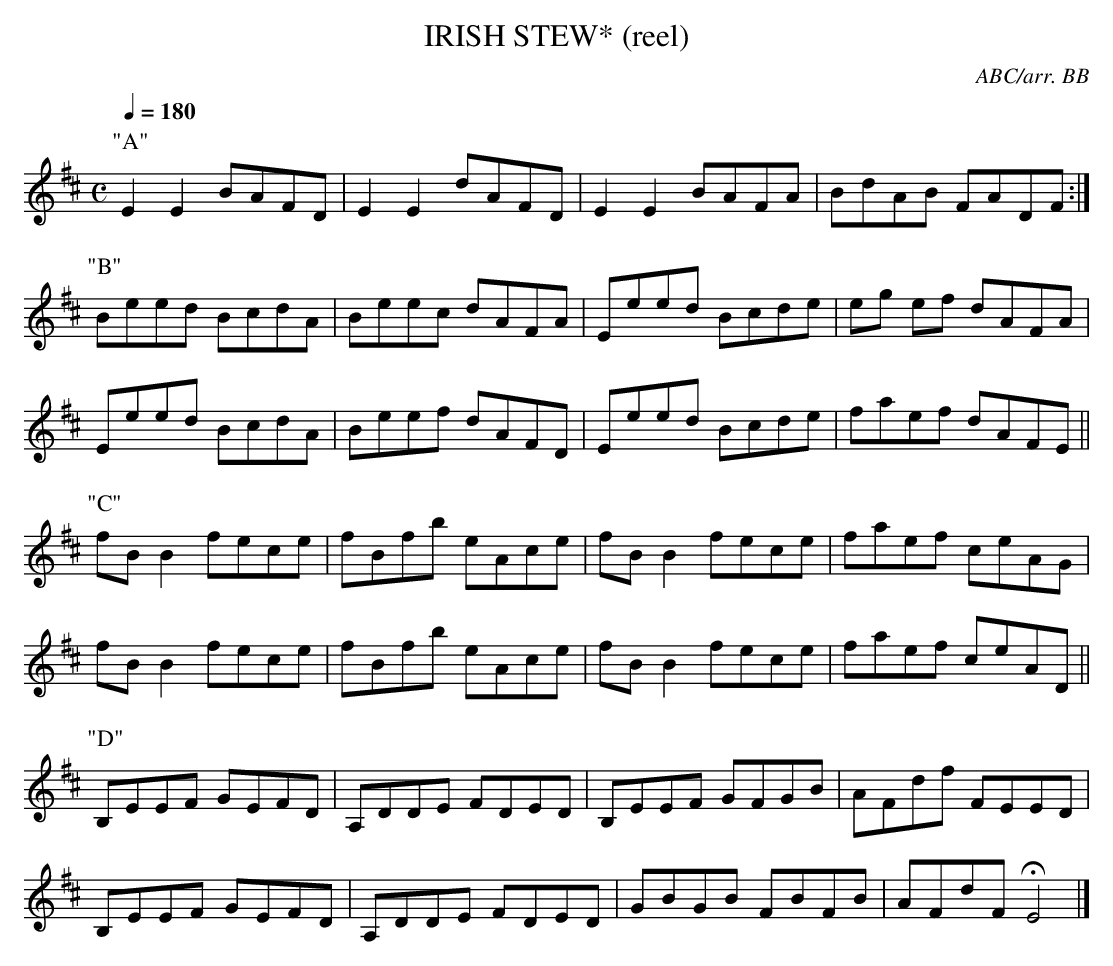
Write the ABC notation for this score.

X:1
T:IRISH STEW* (reel)
C:ABC/arr. BB
maybe "Morning Dew" in part A, "Glass of Beer" in part B,
"Miss Patterson's Slippers" in part D!
Q:1/4=180
L:1/8
M:C
K:Edor
P:"A"
E2E2 BAFD|E2 E2 dAFD|E2E2 BAFA|BdAB FADF:|
P:"B"
Beed BcdA|Beec dAFA|Eeed Bcde|eg ef dAFA|
Eeed BcdA|Beef dAFD|Eeed Bcde|faef dAFE||
P:"C"
fB B2 fece|fBfb eAce|fB B2 fece|faef ceAG|
fB B2 fece|fBfb eAce|fB B2 fece|faef ceAD||
P:"D"
B,EEF GEFD|A,DDE FDED|B,EEF GFGB|AFdf FEED|
B,EEF GEFD|A,DDE FDED|GBGB FBFB|AFdF HE4|]
